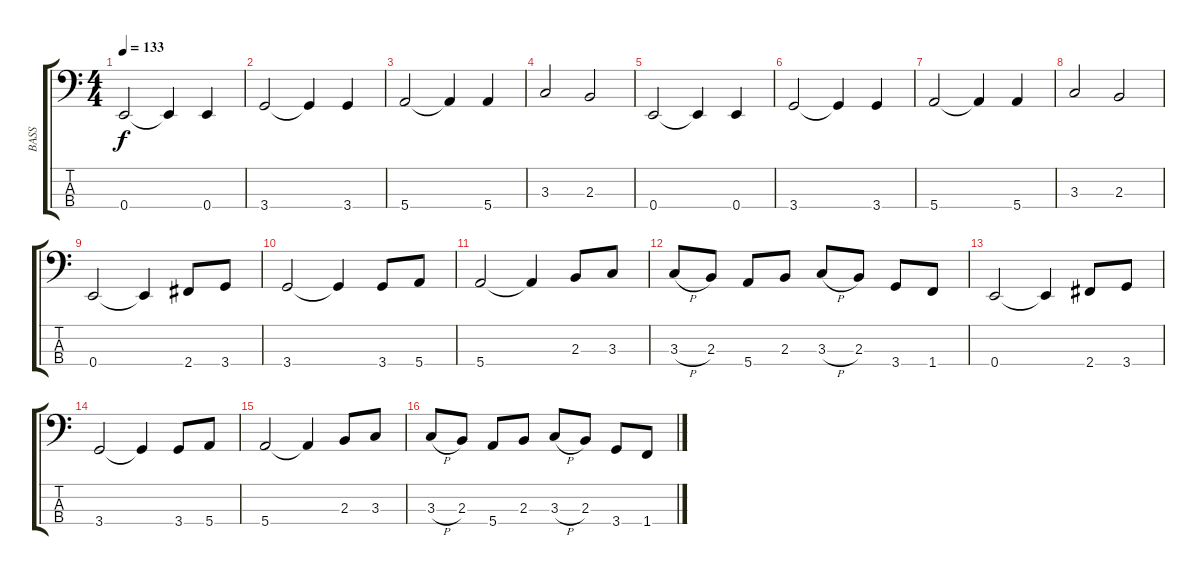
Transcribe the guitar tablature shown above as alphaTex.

\track ("BASS" "BASS") {instrument electricbassfinger}
\staff {score tabs}
\tuning (G2 D2 A1 E1) {hide}
\ts (4 4)
\tempo 133
\clef f4
\ks c
0.4.2{dy f} 0.4{t}.4 0.4.4 |
3.4.2 3.4{t}.4 3.4.4 |
5.4.2 5.4{t}.4 5.4.4 |
3.3.2 2.3.2 |
0.4.2 0.4{t}.4 0.4.4 |
3.4.2 3.4{t}.4 3.4.4 |
5.4.2 5.4{t}.4 5.4.4 |
3.3.2 2.3.2 |
0.4.2 0.4{t}.4 2.4.8 3.4.8 |
3.4.2 3.4{t}.4 3.4.8 5.4.8 |
5.4.2 5.4{t}.4 2.3.8 3.3.8 |
3.3{h}.8 2.3.8 5.4.8 2.3.8 3.3{h}.8 2.3.8 3.4.8 1.4.8 |
0.4.2 0.4{t}.4 2.4.8 3.4.8 |
3.4.2 3.4{t}.4 3.4.8 5.4.8 |
5.4.2 5.4{t}.4 2.3.8 3.3.8 |
3.3{h}.8 2.3.8 5.4.8 2.3.8 3.3{h}.8 2.3.8 3.4.8 1.4.8
